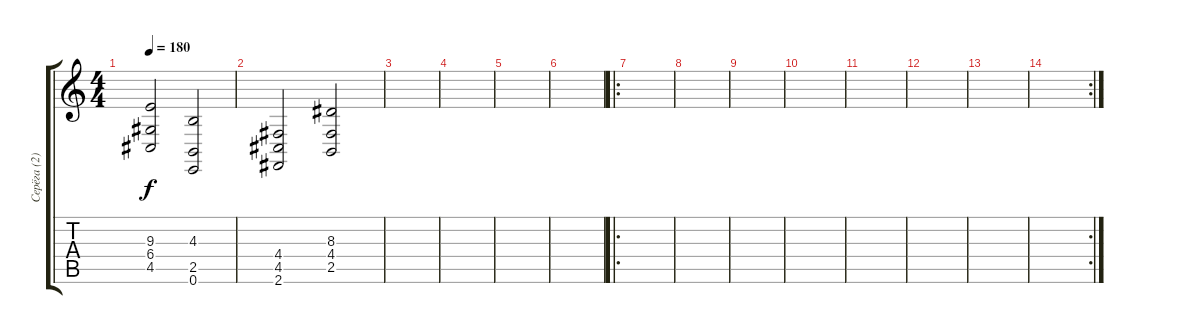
\track ("Серёга (2)" "Серёга (2)") {instrument stringensemble1}
\staff {score tabs}
\tuning (E4 B3 G3 D3 A2 E2) {hide}
\ts (4 4)
\tempo 180
\clef g2
\ks c
(9.3 6.4 4.5).2{dy f} (4.3 2.5 0.6).2 |
(4.4 4.5 2.6).2 (8.3 4.4 2.5).2 |
|
|
|
|
\ro
|
|
|
|
|
|
|
\rc 2
